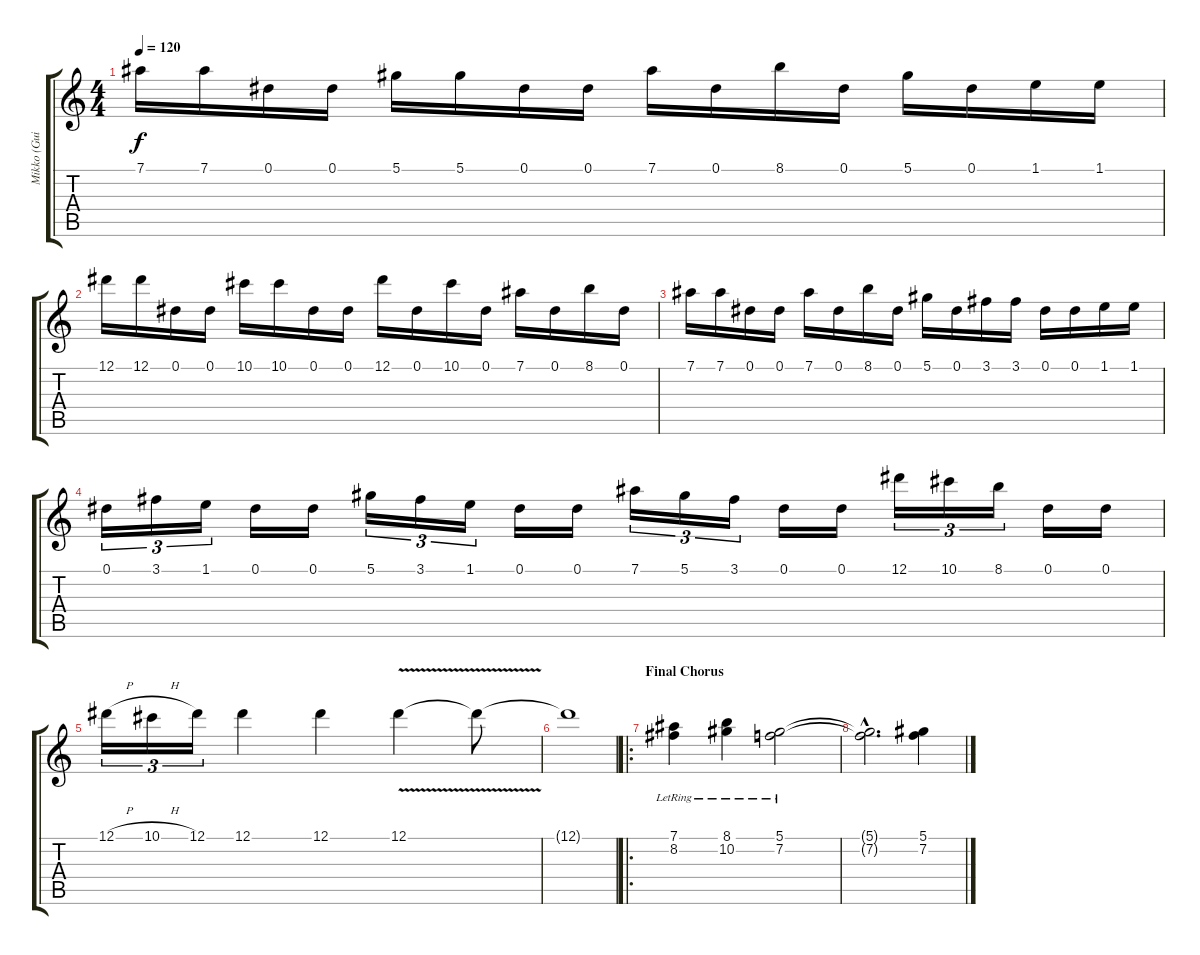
\track ("Mikko (Guitar)" "Mikko (Gui") {instrument acousticguitarnylon}
\staff {score tabs}
\tuning (Eb4 Bb3 Gb3 Db3 Ab2 Eb2) {hide}
\ts (4 4)
\tempo 120
\clef g2
\ks c
7.1.16{dy f} 7.1.16 0.1.16 0.1.16 5.1.16 5.1.16 0.1.16 0.1.16 7.1.16 0.1.16 8.1.16 0.1.16 5.1.16 0.1.16 1.1.16 1.1.16 |
12.1.16 12.1.16 0.1.16 0.1.16 10.1.16 10.1.16 0.1.16 0.1.16 12.1.16 0.1.16 10.1.16 0.1.16 7.1.16 0.1.16 8.1.16 0.1.16 |
7.1.16 7.1.16 0.1.16 0.1.16 7.1.16 0.1.16 8.1.16 0.1.16 5.1.16 0.1.16 3.1.16 3.1.16 0.1.16 0.1.16 1.1.16 1.1.16 |
0.1.16{tu (3 2)} 3.1.16{tu (3 2)} 1.1.16{tu (3 2)} 0.1.16 0.1.16 5.1.16{tu (3 2)} 3.1.16{tu (3 2)} 1.1.16{tu (3 2)} 0.1.16 0.1.16 7.1.16{tu (3 2)} 5.1.16{tu (3 2)} 3.1.16{tu (3 2)} 0.1.16 0.1.16 12.1.16{tu (3 2)} 10.1.16{tu (3 2)} 8.1.16{tu (3 2)} 0.1.16 0.1.16 |
12.1{h}.16{tu (3 2)} 10.1{h}.16{tu (3 2)} 12.1.16{tu (3 2)} 12.1.4 12.1.4 12.1{v}.4 12.1{t}.8 |
12.1{t}.1 |
\ro
\section ("" "Final Chorus")
(7.1{lr} 8.2{lr}).4 (8.1{lr} 10.2{lr}).4 (5.1 7.2{lr}).2 |
(5.1{hac t} 7.2{hac t}).2{d} (5.1 7.2).4
